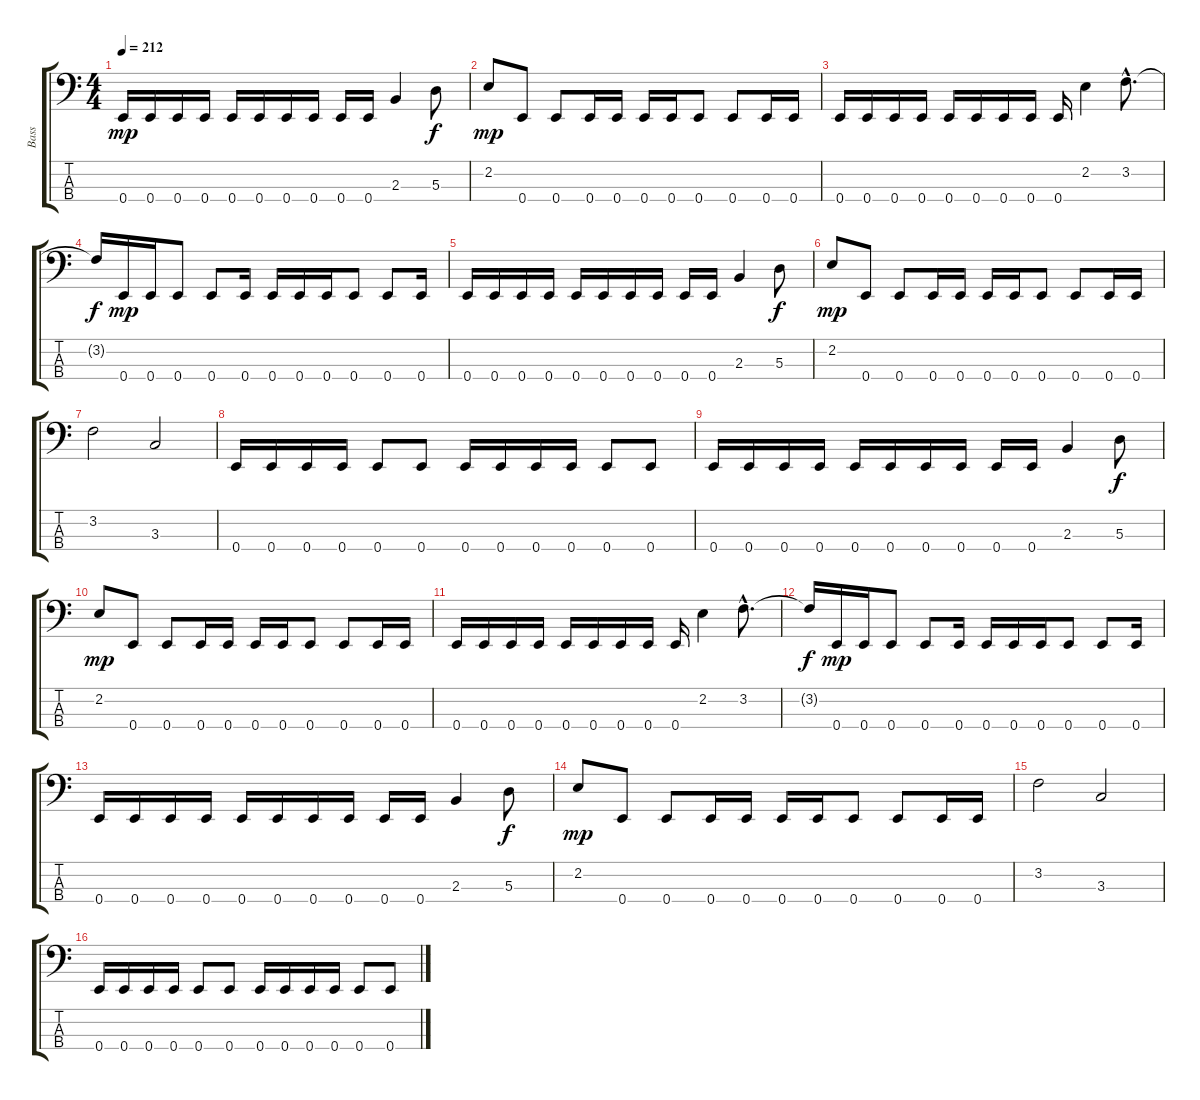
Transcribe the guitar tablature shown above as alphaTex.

\track ("Bass" "Bass") {instrument electricbassfinger}
\staff {score tabs}
\tuning (G2 D2 A1 E1) {hide}
\ts (4 4)
\tempo 212
\clef f4
\ks c
0.4.16{dy mp} 0.4.16 0.4.16 0.4.16 0.4.16 0.4.16 0.4.16 0.4.16 0.4.16 0.4.16 2.3.4 5.3.8{dy f} |
2.2.8{dy mp} 0.4.8 0.4.8 0.4.16 0.4.16 0.4.16 0.4.16 0.4.8 0.4.8 0.4.16 0.4.16 |
0.4.16 0.4.16 0.4.16 0.4.16 0.4.16 0.4.16 0.4.16 0.4.16 0.4.16 2.2.4 3.2{hac}.8{d} |
3.2{t}.16{dy f} 0.4.16{dy mp} 0.4.16 0.4.8 0.4.8 0.4.16 0.4.16 0.4.16 0.4.16 0.4.8 0.4.8 0.4.16 |
0.4.16 0.4.16 0.4.16 0.4.16 0.4.16 0.4.16 0.4.16 0.4.16 0.4.16 0.4.16 2.3.4 5.3.8{dy f} |
2.2.8{dy mp} 0.4.8 0.4.8 0.4.16 0.4.16 0.4.16 0.4.16 0.4.8 0.4.8 0.4.16 0.4.16 |
3.2.2 3.3.2 |
0.4.16 0.4.16 0.4.16 0.4.16 0.4.8 0.4.8 0.4.16 0.4.16 0.4.16 0.4.16 0.4.8 0.4.8 |
0.4.16 0.4.16 0.4.16 0.4.16 0.4.16 0.4.16 0.4.16 0.4.16 0.4.16 0.4.16 2.3.4 5.3.8{dy f} |
2.2.8{dy mp} 0.4.8 0.4.8 0.4.16 0.4.16 0.4.16 0.4.16 0.4.8 0.4.8 0.4.16 0.4.16 |
0.4.16 0.4.16 0.4.16 0.4.16 0.4.16 0.4.16 0.4.16 0.4.16 0.4.16 2.2.4 3.2{hac}.8{d} |
3.2{t}.16{dy f} 0.4.16{dy mp} 0.4.16 0.4.8 0.4.8 0.4.16 0.4.16 0.4.16 0.4.16 0.4.8 0.4.8 0.4.16 |
0.4.16 0.4.16 0.4.16 0.4.16 0.4.16 0.4.16 0.4.16 0.4.16 0.4.16 0.4.16 2.3.4 5.3.8{dy f} |
2.2.8{dy mp} 0.4.8 0.4.8 0.4.16 0.4.16 0.4.16 0.4.16 0.4.8 0.4.8 0.4.16 0.4.16 |
3.2.2 3.3.2 |
0.4.16 0.4.16 0.4.16 0.4.16 0.4.8 0.4.8 0.4.16 0.4.16 0.4.16 0.4.16 0.4.8 0.4.8
